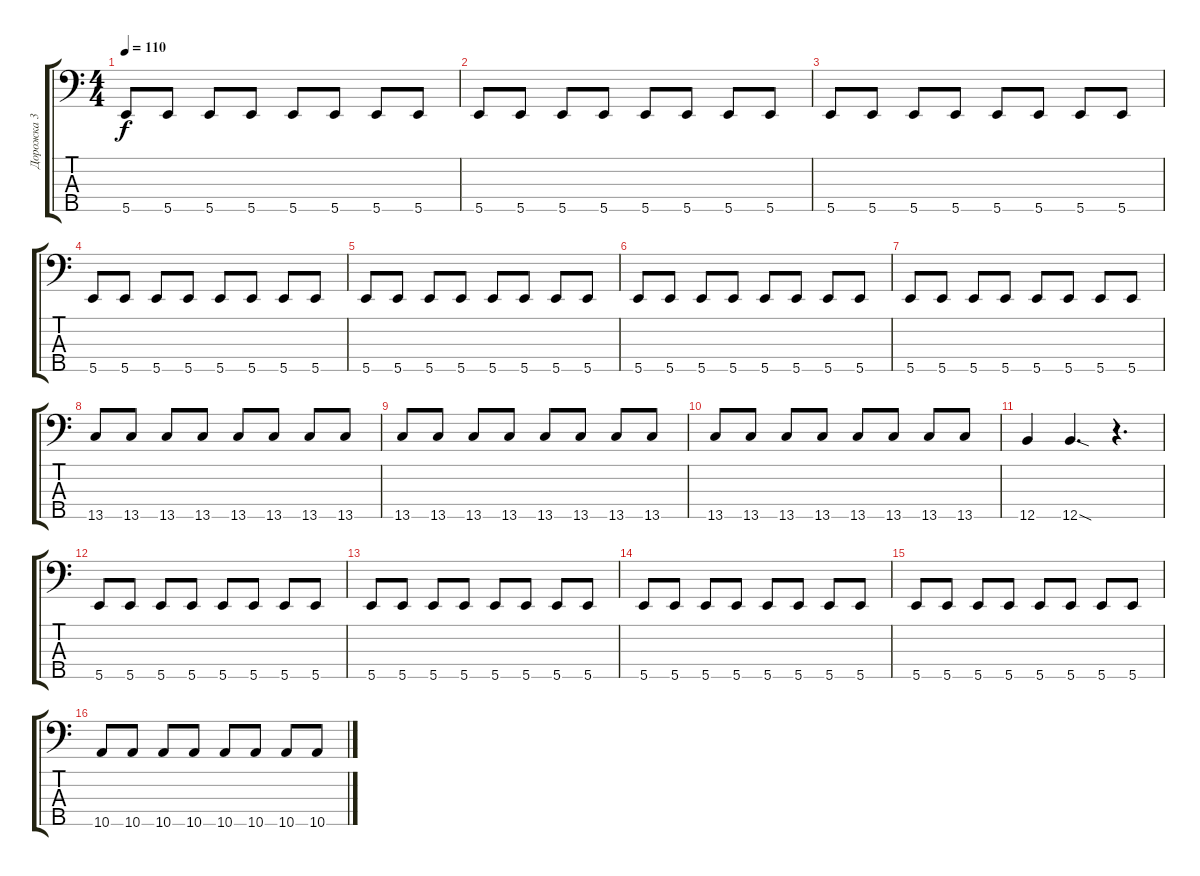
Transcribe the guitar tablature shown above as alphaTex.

\track ("Дорожка 3" "Дорожка 3") {instrument electricbasspick}
\staff {score tabs}
\tuning (G2 D2 A1 E1 B0) {hide}
\ts (4 4)
\tempo 110
\clef f4
\ks c
5.5.8{dy f} 5.5.8 5.5.8 5.5.8 5.5.8 5.5.8 5.5.8 5.5.8 |
5.5.8 5.5.8 5.5.8 5.5.8 5.5.8 5.5.8 5.5.8 5.5.8 |
5.5.8 5.5.8 5.5.8 5.5.8 5.5.8 5.5.8 5.5.8 5.5.8 |
5.5.8 5.5.8 5.5.8 5.5.8 5.5.8 5.5.8 5.5.8 5.5.8 |
5.5.8 5.5.8 5.5.8 5.5.8 5.5.8 5.5.8 5.5.8 5.5.8 |
5.5.8 5.5.8 5.5.8 5.5.8 5.5.8 5.5.8 5.5.8 5.5.8 |
5.5.8 5.5.8 5.5.8 5.5.8 5.5.8 5.5.8 5.5.8 5.5.8 |
13.5.8 13.5.8 13.5.8 13.5.8 13.5.8 13.5.8 13.5.8 13.5.8 |
13.5.8 13.5.8 13.5.8 13.5.8 13.5.8 13.5.8 13.5.8 13.5.8 |
13.5.8 13.5.8 13.5.8 13.5.8 13.5.8 13.5.8 13.5.8 13.5.8 |
12.5.4 12.5{sod}.4{d} r.4{d} |
5.5.8 5.5.8 5.5.8 5.5.8 5.5.8 5.5.8 5.5.8 5.5.8 |
5.5.8 5.5.8 5.5.8 5.5.8 5.5.8 5.5.8 5.5.8 5.5.8 |
5.5.8 5.5.8 5.5.8 5.5.8 5.5.8 5.5.8 5.5.8 5.5.8 |
5.5.8 5.5.8 5.5.8 5.5.8 5.5.8 5.5.8 5.5.8 5.5.8 |
10.5.8 10.5.8 10.5.8 10.5.8 10.5.8 10.5.8 10.5.8 10.5.8
